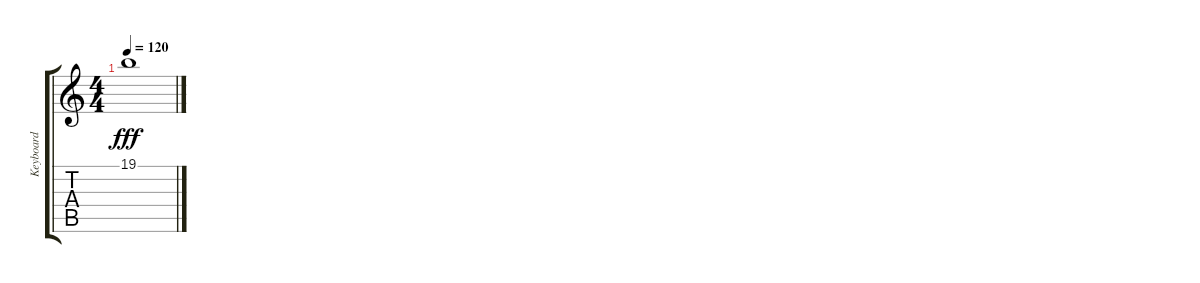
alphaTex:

\track ("Keyboard" "Keyboard") {instrument harpsichord}
\staff {score tabs}
\tuning (E4 B3 G3 D3 A2 E2) {hide}
\ts (4 4)
\tempo 120
\clef g2
\ks c
19.1.1{dy fff}
